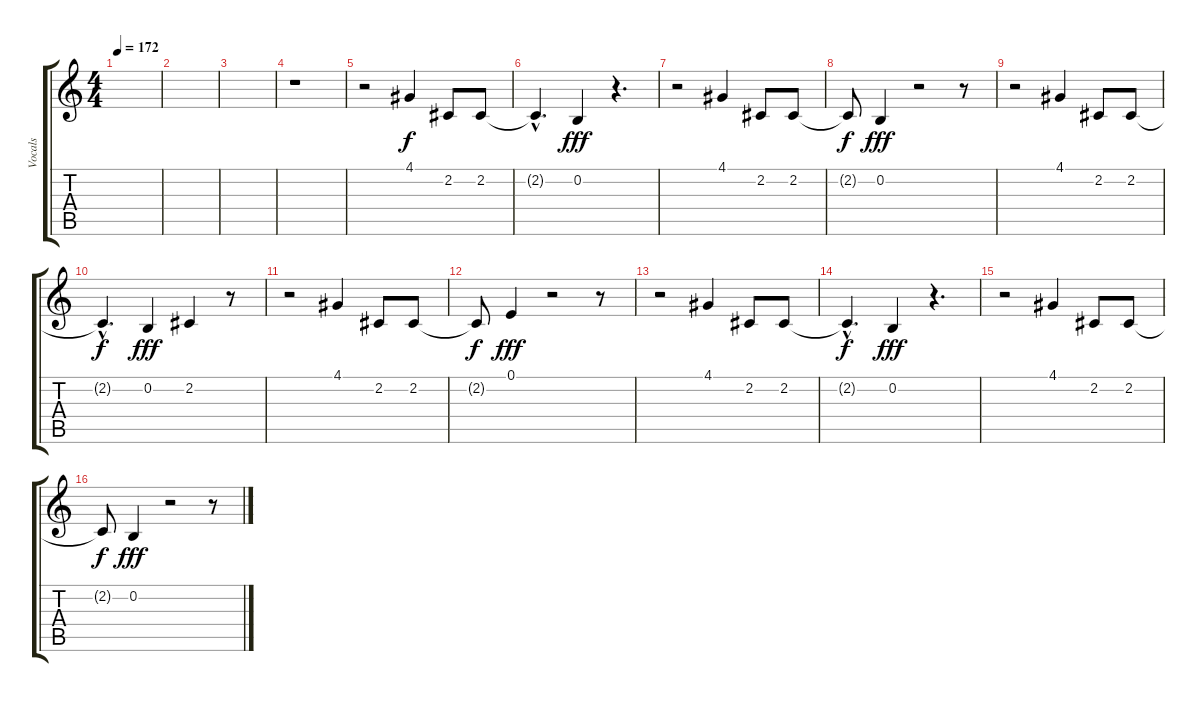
\track ("Vocals" "Vocals") {instrument lead1square}
\staff {score tabs}
\tuning (E4 B3 G3 D3 A2 E2) {hide}
\ts (4 4)
\tempo 172
\clef g2
\ks c
|
|
|
r.1 |
r.2 4.1.4 2.2.8 2.2.8 |
2.2{hac t}.4{d dy f} 0.2.4{dy fff} r.4{d} |
r.2 4.1.4 2.2.8 2.2.8 |
2.2{t}.8{dy f} 0.2.4{dy fff} r.2 r.8 |
r.2 4.1.4 2.2.8 2.2.8 |
2.2{hac t}.4{d dy f} 0.2.4{dy fff} 2.2.4 r.8 |
r.2 4.1.4 2.2.8 2.2.8 |
2.2{t}.8{dy f} 0.1.4{dy fff} r.2 r.8 |
r.2 4.1.4 2.2.8 2.2.8 |
2.2{hac t}.4{d dy f} 0.2.4{dy fff} r.4{d} |
r.2 4.1.4 2.2.8 2.2.8 |
2.2{t}.8{dy f} 0.2.4{dy fff} r.2 r.8
